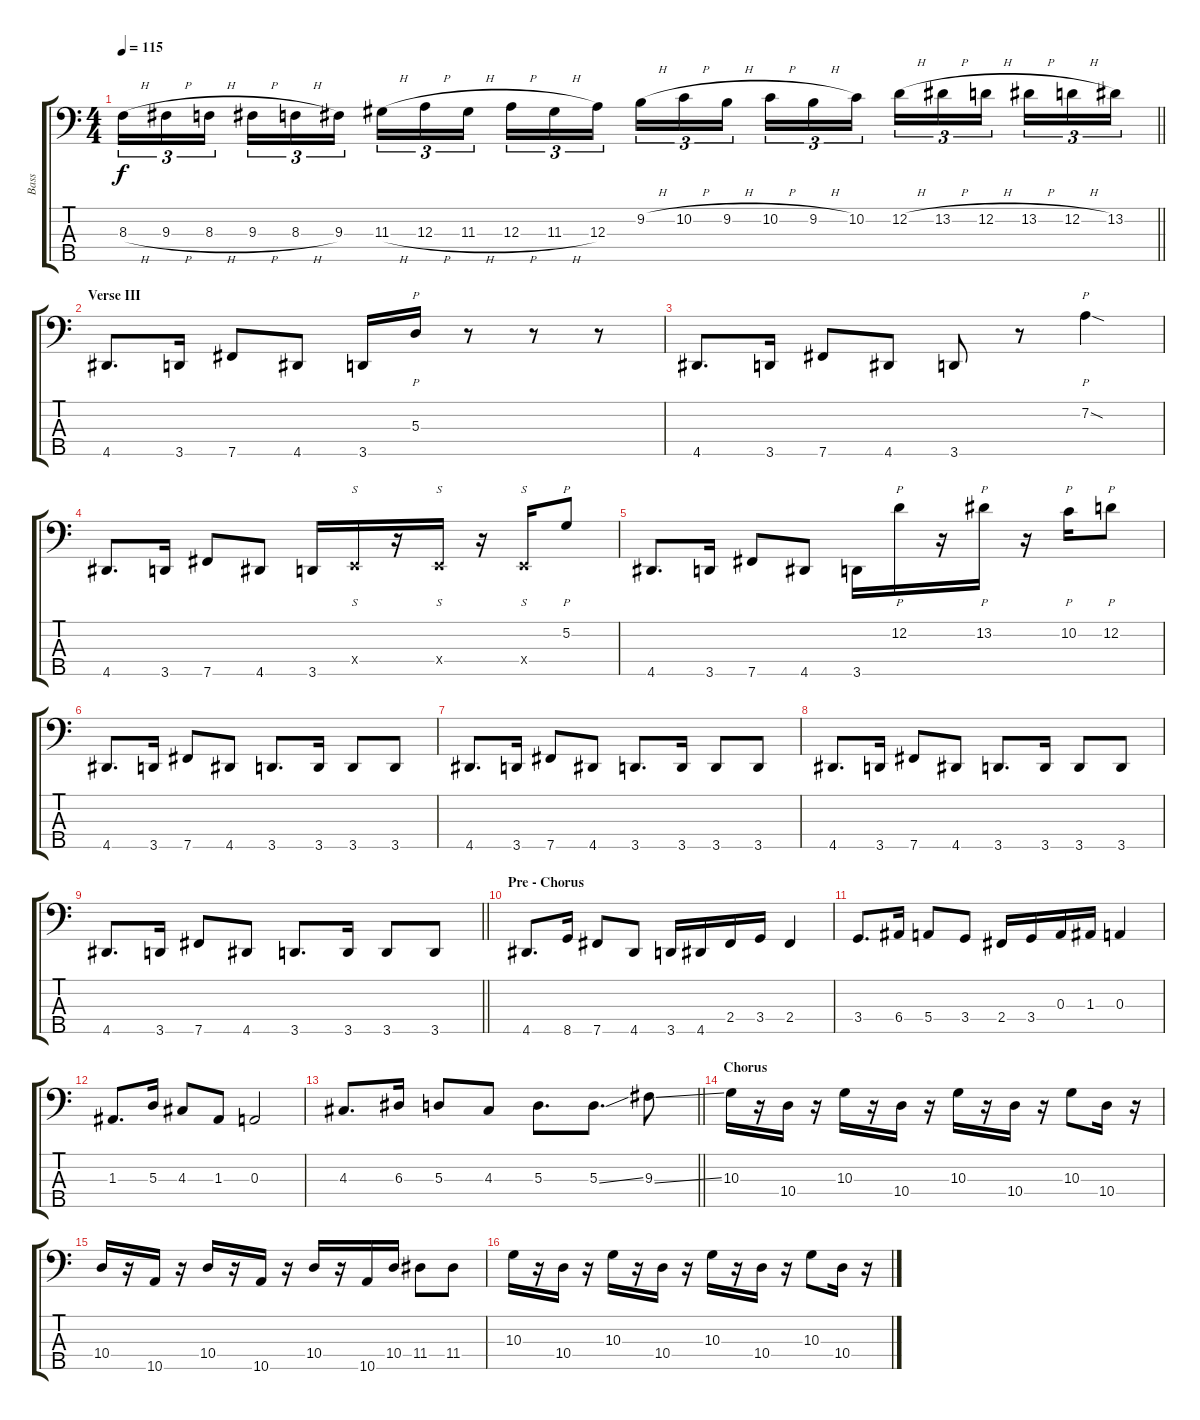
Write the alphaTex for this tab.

\track ("Bass" "Bass") {instrument electricbassfinger}
\staff {score tabs}
\tuning (G2 D2 A1 E1 B0) {hide}
\ts (4 4)
\tempo 115
\clef f4
\barLineRight lightlight
\ks c
8.3{h}.16{tu (3 2) dy f} 9.3{h}.16{tu (3 2)} 8.3{h}.16{tu (3 2) beam splitsecondary} 9.3{h}.16{tu (3 2)} 8.3{h}.16{tu (3 2)} 9.3.16{tu (3 2)} 11.3{h}.16{tu (3 2)} 12.3{h}.16{tu (3 2)} 11.3{h}.16{tu (3 2) beam splitsecondary} 12.3{h}.16{tu (3 2)} 11.3{h}.16{tu (3 2)} 12.3.16{tu (3 2)} 9.2{h}.16{tu (3 2)} 10.2{h}.16{tu (3 2)} 9.2{h}.16{tu (3 2) beam splitsecondary} 10.2{h}.16{tu (3 2)} 9.2{h}.16{tu (3 2)} 10.2.16{tu (3 2)} 12.2{h}.16{tu (3 2)} 13.2{h}.16{tu (3 2)} 12.2{h}.16{tu (3 2) beam splitsecondary} 13.2{h}.16{tu (3 2)} 12.2{h}.16{tu (3 2)} 13.2.16{tu (3 2)} |
\section ("" "Verse III")
4.5.8{d} 3.5.16 7.5.8 4.5.8 3.5.16 5.3.16{p instrument slapbass1} r.8 r.8 r.8 |
4.5.8{d instrument electricbassfinger} 3.5.16 7.5.8 4.5.8 3.5.8 r.8{instrument slapbass1} 7.2{sod}.4{p} |
4.5.8{d instrument electricbassfinger} 3.5.16 7.5.8 4.5.8 3.5.16 0.4{x}.16{s instrument slapbass1} r.16 0.4{x}.16{s} r.16 0.4{x}.16{s} 5.2.8{p} |
4.5.8{d instrument electricbassfinger} 3.5.16 7.5.8 4.5.8 3.5.16 12.2.16{p instrument slapbass1} r.16 13.2.16{p} r.16 10.2.16{p} 12.2.8{p} |
4.5.8{d instrument electricbassfinger} 3.5.16 7.5.8 4.5.8 3.5.8{d} 3.5.16 3.5.8 3.5.8 |
4.5.8{d} 3.5.16 7.5.8 4.5.8 3.5.8{d} 3.5.16 3.5.8 3.5.8 |
4.5.8{d} 3.5.16 7.5.8 4.5.8 3.5.8{d} 3.5.16 3.5.8 3.5.8 |
\barLineRight lightlight
4.5.8{d} 3.5.16 7.5.8 4.5.8 3.5.8{d} 3.5.16 3.5.8 3.5.8 |
\section ("" "Pre - Chorus")
4.5.8{d} 8.5.16 7.5.8 4.5.8 3.5.16 4.5.16 2.4.16 3.4.16 2.4.4 |
3.4.8{d} 6.4.16 5.4.8 3.4.8 2.4.16 3.4.16 0.3.16 1.3.16 0.3.4 |
1.3.8{d} 5.3.16 4.3.8 1.3.8 0.3.2 |
\barLineRight lightlight
4.3.8{d} 6.3.16 5.3.8 4.3.8 5.3.8{d} 5.3{ss}.8{d} 9.3{ss}.8 |
\section ("" "Chorus")
10.3.16 r.16 10.4.16 r.16 10.3.16 r.16 10.4.16 r.16 10.3.16 r.16 10.4.16 r.16 10.3.8 10.4.16 r.16 |
10.4.16 r.16 10.5.16 r.16 10.4.16 r.16 10.5.16 r.16 10.4.16 r.16 10.5.16 10.4.16 11.4.8 11.4.8 |
10.3.16 r.16 10.4.16 r.16 10.3.16 r.16 10.4.16 r.16 10.3.16 r.16 10.4.16 r.16 10.3.8 10.4.16 r.16
